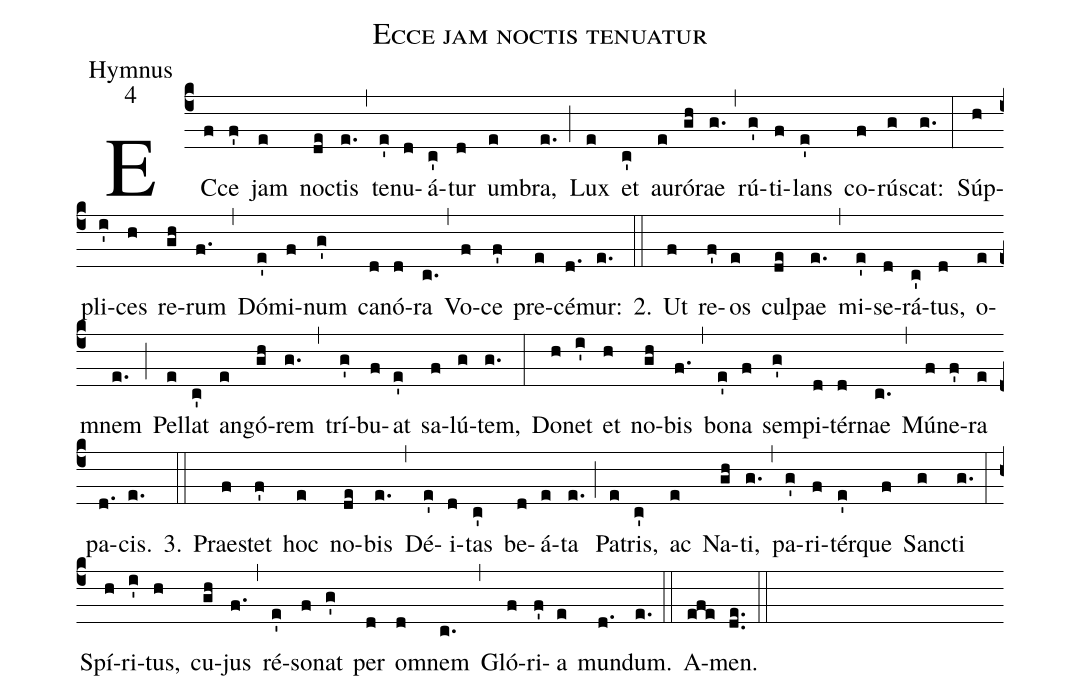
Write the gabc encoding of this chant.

name:Ecce jam noctis tenuatur;
office-part:Hymnus;
mode:4;
%%
(c4) EC(f)ce(f') jam(e) no(de)ctis(e.) (,) te(e')nu(d)á(c')tur(d) um(e)bra,(e.) (;) Lux(e) et(c') au(e)ró(gh)rae(g.) (,) rú(g')ti(f)lans(e') co(f)rú(g)scat:(g.) (:) Súp(h)pli(i')ces(h) re(gh)rum(f.) (,) Dó(e')mi(f)num(g') ca(d)nó(d)ra(c.) (,) Vo(f)ce(f') pre(e)cé(d.)mur:(e.) 2.(::) Ut(f) re(f')os(e) cul(de)pae(e.) (,) mi(e')se(d)rá(c')tus,(d) o(e)mnem(e.) (;) Pel(e)lat(c') an(e)gó(gh)rem(g.) (,) trí(g')bu(f)at(e') sa(f)lú(g)tem,(g.) (:) Do(h)net(i') et(h) no(gh)bis(f.) (,) bo(e')na(f) sem(g')pi(d)tér(d)nae(c.) (,) Mú(f)ne(f')ra(e) pa(d.)cis.(e.) 3.(::) Prae(f)stet(f') hoc(e) no(de)bis(e.) (,) Dé(e')i(d)tas(c') be(d)á(e)ta(e.) (;) Pa(e)tris,(c') ac(e) Na(gh)ti,(g.) (,) pa(g')ri(f)té(e')rque(f) San(g)cti(g.) (:) Spí(h)ri(i')tus,(h) cu(gh)jus(f.) (,) ré(e')so(f)nat(g') per(d) o(d)mnem(c.) (,) Gló(f)ri(f')a(e) mun(d.)dum.(e.) (::) A(efe)men.(de..) (::)
